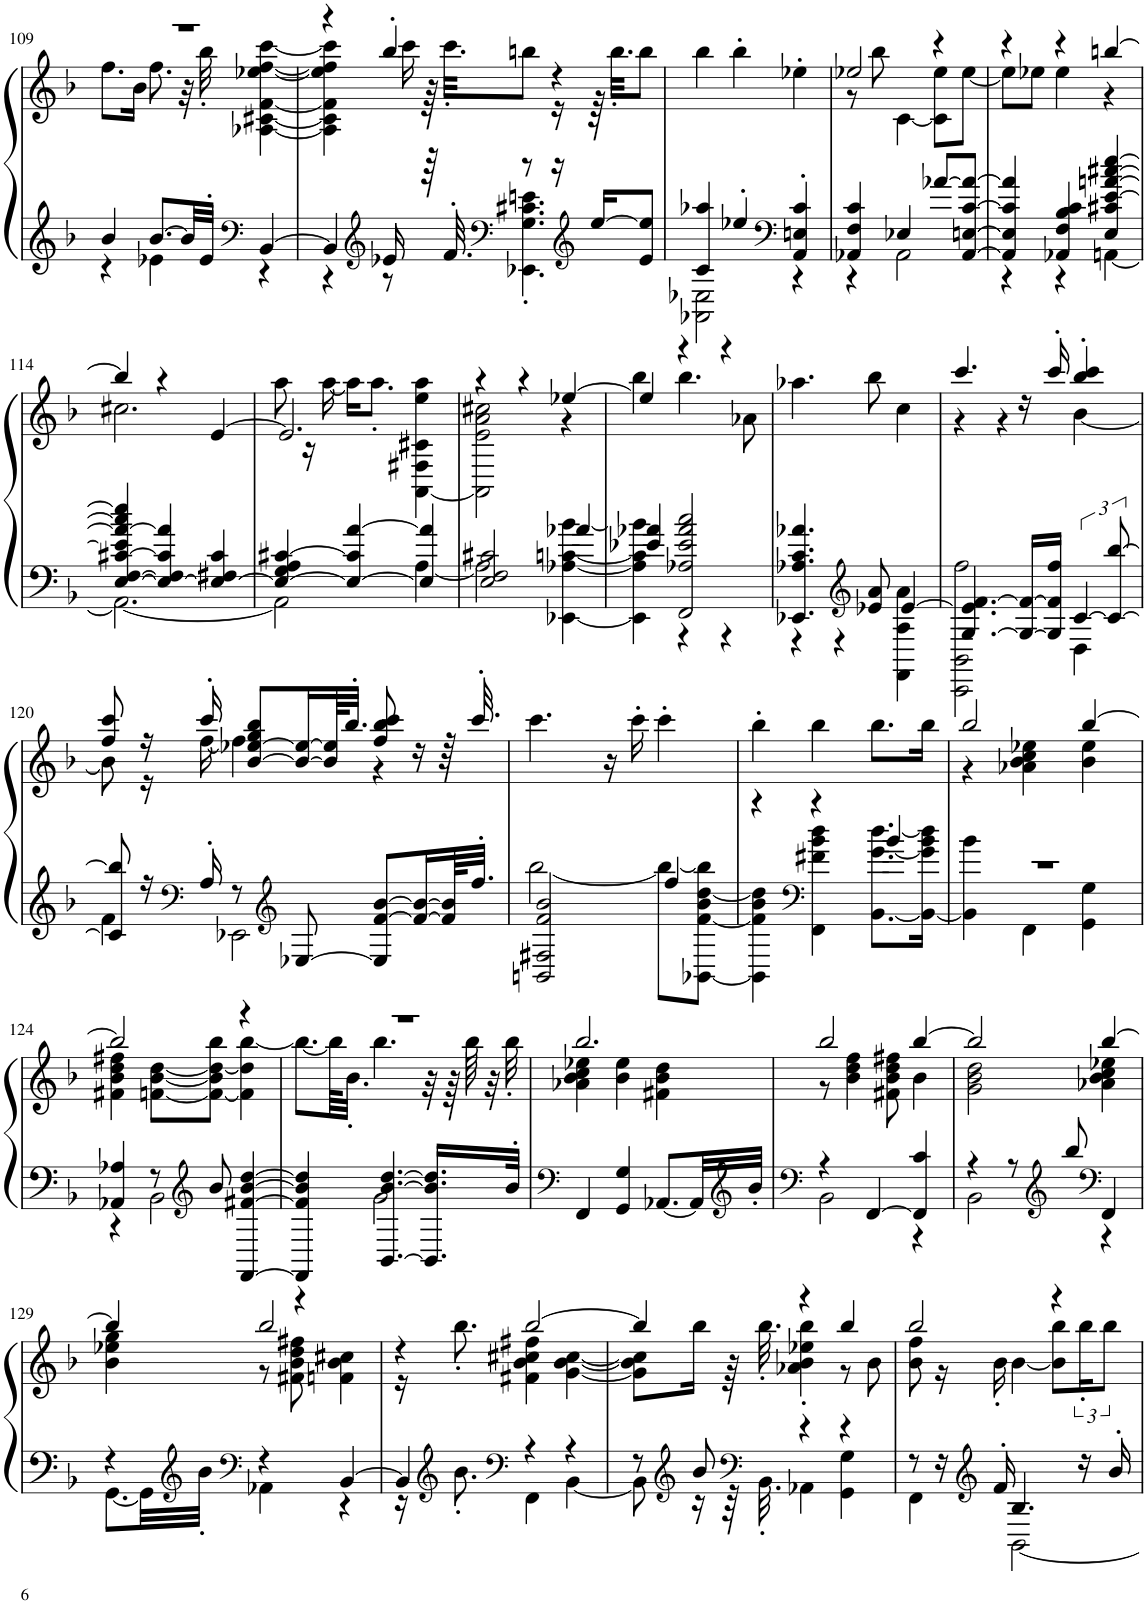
**kern	**kern
*part1	*part1
*staff2	*staff1
*I"Piano	*
*I'Pno.	*
!!LO:PB:g=z
*clefG2	*clefG2
*k[b-]	*k[b-]
*M3/4	*M3/4
=109	=109
*^	*^
4b-/	4r	2.r	8.ff\L
.	.	.	16b-\Jk
[8.b-/L	4e-X\	.	8.ff\
32b-/LL]	.	.	32r
32e-'/JJJ	.	.	32bb-'\
*clefF4	*	*	*
[4BB-/	4r	.	[4A-X\ [4c#X\ [4f\ [4ee-X\ [4ff\ [4ccc\
=110	=110	=110	=110
4BB-/]	4r	4r	4A-\] 4c#\] 4f\] 4ee-\] 4ff\] 4ccc\]
*clefG2	*	*	*
16e-X/	8r	4bb-'/	16ccc\
64r	.	.	64r
32.f'/	.	.	32.ccc'\KKL
*clefF4	*	*	*
8r	4.EE-X\' 4.G\' 4.c#X\' 4.en\'	.	8bbn\J
16r	.	4r	16r
*clefG2	*	*	*
[16ee/KL	.	.	64r
.	.	.	32.bb'\KKL
8e/ 8ee/]J	.	.	8bb\J
*	*	*v	*v
=111	=111	=111
4c/ 4aa-X/	2AA-X\ 2E-X\	4bb-\
4ee-X'/	.	4bb-'\
*clefF4	*	*
4AA-/' 4En/' 4c/'	4r	4ee-X'\
=112	=112	=112
*	*	*^
4AA-X/ 4F/ 4c/	4r	2ee-X/	8r
.	.	.	8bb-\
4E-X/	2AA-\	.	[4c\
[8a-X/L	.	4r	8c\] 8ee-\L
[8AA-/ [8En/ [8c/ 8a-/_J	.	.	[8ee-\J
=113	=113	=113	=113
4AA-/] 4E/] 4c/] 4a-/]	4r	4r	8ee-\L]
.	.	.	8ee-X\J
4AA-X/ 4F/ 4B-/ 4c/	4r	4r	4ee-\
4E/ 4c#X/ [4e/ [4an/ [4cc#X/ [4ee/	[4AAn\	[4bbn/	4r
!!LO:LB:g=z	!!
=114	=114	=114	=114
[4E/ [4F/ [4c#X/ 4e/] 4a/_ 4cc#/] 4ee/]	2.AA\_	4bb/]	2.cc#X\
4E/_ 4F/] 4c#/] 4a/]	.	4r	.
4E/_ 4F#X/ 4c#/	.	[4e/	.
=115	=115	=115	=115
4E/_ 4G/ 4A/ [4c#X/	2AA\]	2.e/]	8aa\
.	.	.	16r
.	.	.	[16aa\
4E/_ 4c#/] [4a/	.	.	16aa\KL]
.	.	.	8.aa'\J
4E/] 4a/]	[4A\	.	[4AA\ 4F#X\ 4c#X\ 4ee\ 4aa\
=116	=116	=116	=116
2E/ 2F/ 2c#X/	2A\]	4r	2AA\] 2e\ 2a\ 2cc#X\
.	.	4r	.
4a-X/	[4EE-X\ [4A-X\ [4cn\ [4b-\	[4ee-X/	4r
=117	=117	=117	=117
4e-X/ 4a-X/	4EE-\] 4A-\] 4c\] 4b-\]	4ee-/]	4bb-\
2FF/ 2A-X/ 2e-/ 2a-/ 2cc/	4r	4r	4.bb-\
.	4r	4r	.
.	.	.	8a-X\
*	*	*v	*v
=118	=118	=118
4.EE-X/ 4.A-X/ 4.c/ 4.a-X/	4r	4.aa-X\
.	4r	.
*clefG2	*	*
8e-X/ 8a-/	.	8bb-\
[4e-/	4FF\ 4A-\ 4a-\	4cc\
=119	=119	=119
*	*	*^
[4.G/ 4.e-/] [4.f/	2CC\ 2BB-\ 2ff\	4.ccc/	4r
.	.	.	4r
16G/_ 16f/_LL	.	16r	.
16G/] 16f/] 16ff/JJ	.	16ccc'/	.
[6c/	4D\	4bb-/' 4ccc/'	[4b-\
12c/_ [12bb-/	.	.	.
!!LO:LB:g=z	!!
=120	=120	=120	=120
8c/] 8bb-/]	4f\	8ff/ 8ccc/	8b-\]
16r	.	16r	16r
*clefF4	*	*	*
16A'/	.	16ccc'/	[16ff\
8r	2EE-X\	[8b-/ [8ee-X/ 8gg/ 8bb-/L	4ff\]
*clefG2	*	*	*
[8E-X/	.	16b-/_ 16ee-/_L	.
.	.	64b-/] 64ee-/]KL	.
.	.	32.bb-'/JJJ	.
8E-/] [8f/ [8b-/L	.	8ff/ 8bb-/ 8ccc/	4r
16f/_ 16b-/_L	.	16r	.
64f/] 64b-/]KL	.	64r	.
32.ff'/JJJ	.	32.ccc'/	.
*	*	*v	*v
=121	=121	=121
2BBn/ 2F#X/ 2f/ 2b-/	[2bb-\	4.ccc\
.	.	16r
.	.	16ccc'\
4ff/	8bb-\L_	4ccc'\
.	[8BB-X\ [8f\ 8b-\ [8dd\ 8bb-\]J	.
=122	=122	=122
4r	4BB-\] 4f\] 4b-\ 4dd\]	4bb-'\
*clefF4	*	*
4r	4FF\ 4f#X\ 4b-\ 4dd\	4bb-\
4b-/	[8.BB-\ [8.g\ [8.dd\L	8.bb-\L
.	16BB-\_ 16g\] 16b-\ 16dd\]Jk	16bb-\Jk
=123	=123	=123
*	*	*^
2.r	4BB-\] 4b-\	2bb-/	4r
.	4FF\	.	4a-X\ 4b-\ 4cc\ 4ee-X\
.	4GG\ 4G\	[4bb-/	4b-\ 4ee-\
!!LO:LB:g=z	!!
=124	=124	=124	=124
4AA-X/ 4A-X/	4r	2bb-/]	4f#X\ 4b-\ 4dd\ 4ff#X\
8r	2BB-\	.	[8fn\ [8b-\ [8dd\L
*clefG2	*	*	*
8b-/	.	.	8f\_ 8b-\] 8dd\_ 8bb-\J
[4FF/ [4f#X/ [4b-/ [4dd/	.	4r	4f\] 4dd\] [4bb-\
=125	=125	=125	=125
4FF/] 4f#/] 4b-/] 4dd/]	4r	2.r	8.bb-\L_
.	.	.	64bb-\KLL]
.	.	.	32.b-'\JJJ
[4.BB-/ [4.b-/ [4.dd/	2g\	.	4.bb-\
16.BB-/] 16.b-/] 16.dd/]LL	.	.	32r
.	.	.	64r
.	.	.	64bb-\
.	.	.	32r
32b-'/JJk	.	.	32bb-'\
*v	*v	*	*
=126	=126	=126
*clefF4	*	*
4FF/	2.bb-/	4a-X\ 4b-\ 4cc\ 4ee-X\
4GG/ 4G/	.	4b-\ 4ee-\
[8.AA-X/L	.	4f#X\ 4b-\ 4dd\
32AA-/LL]	.	.
*clefG2	*	*
32b-'/JJJ	.	.
=127	=127	=127
*clefF4	*	*
*^	*	*
4r	2BB-\	2bb-/	8r
.	.	.	4b-\ 4dd\ 4ff\
[4FF/	.	.	.
.	.	.	8f#X\ 8b-\ 8dd\ 8ff#X\
4FF/] 4c/	4r	[4bb-/	4b-\
=128	=128	=128	=128
4r	2BB-\	2bb-/]	2g\ 2b-\ 2dd\
8r	.	.	.
*clefG2	*	*	*
8bb-/	.	.	.
*clefF4	*	*	*
4FF/	4r	[4bb-/	4a-X\ 4b-\ 4cc\ 4ee-X\
!!LO:LB:g=z	!!
=129	=129	=129	=129
4r	[8.GG\L	4bb-/]	4b-\ 4ee-X\ 4gg\
.	32GG\LL]	.	.
*clefG2	*	*	*
.	32b-'\JJJ	.	.
*clefF4	*	*	*
4r	4AA-X\	2bb-/	8r
.	.	.	8f#X\ 8b-\ 8dd\ 8ff#X\
[4BB-/	4r	.	4fn\ 4b-\ 4cc#X\
=130	=130	=130	=130
4BB-/]	16r	4r	16r
*clefG2	*	*	*
.	8.b-'\	.	8.bb-'\
*clefF4	*	*	*
4r	4FF\	[2bb-/	4f#X\ 4b-\ 4cc#X\ 4ff#X\
4r	[4BB-\	.	[4g\ [4b-\ [4cc#\
=131	=131	=131	=131
8r	8BB-\]	4bb-/]	8g\] 8b-\] 8cc#\]L
*clefG2	*	*	*
8b-/	16r	.	16bb-\Jk
.	64r	.	64r
*clefF4	*	*	*
.	32.BB-'\	.	32.bb-'\
4r	4AA-X\	4r	4a-X\' 4b-\' 4ee-X\' 4bb-\'
4r	4GG\ 4G\	4bb-/	8r
.	.	.	8b-\
=132	=132	=132	=132
8r	4FF\	2bb-/	8b-\ 8ff\
16r	.	.	16r
*clefG2	*	*	*
16f'/	.	.	16b-'\
4.B-/	[2BB-\	.	[4b-\
.	.	4r	8b-\] 8bb-\L
16r	.	.	24bb-'\K
.	.	.	12bb-\J
16b-'/	.	.	.
*v	*v	*	*
*	*v	*v
=	=
*-	*-
